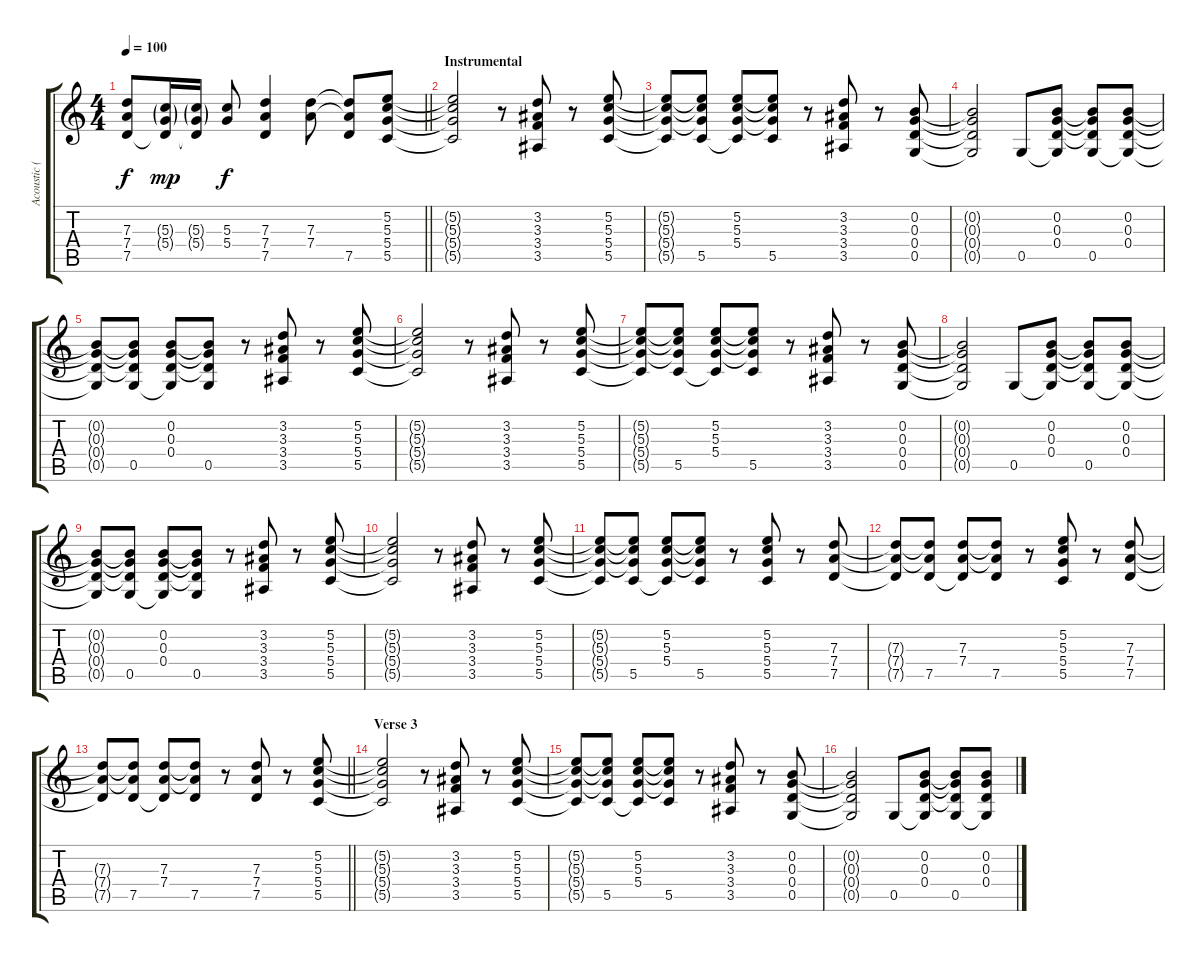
\track ("Acoustic (drop G)" "Acoustic (") {instrument acousticguitarsteel}
\staff {score tabs}
\tuning (E4 B3 G3 D3 G2 E2) {hide}
\ts (4 4)
\tempo 100
\clef g2
\barLineRight lightlight
\ks c
(7.3 7.4 7.5).8{dy f} (5.3{g} 5.4{g} 7.5{t}).16{dy mp} (5.3{g} 5.4{g} 7.5{t}).16 (5.3 5.4).8{dy f} (7.3 7.4 7.5).4 (7.3 7.4).8 (7.3{t} 7.4{t} 7.5).8 (5.2 5.3 5.4 5.5).8 |
\section ("" "Instrumental")
(5.2{t} 5.3{t} 5.4{t} 5.5{t}).2 r.8 (3.2 3.3 3.4 3.5).8 r.8 (5.2 5.3 5.4 5.5).8 |
(5.2{t} 5.3{t} 5.4{t} 5.5{t}).8 (5.2{t} 5.3{t} 5.4{t} 5.5).8 (5.2 5.3 5.4 5.5{t}).8 (5.2{t} 5.3{t} 5.4{t} 5.5).8 r.8 (3.2 3.3 3.4 3.5).8 r.8 (0.2 0.3 0.4 0.5).8 |
(0.2{t} 0.3{t} 0.4{t} 0.5{t}).2 0.5.8 (0.2 0.3 0.4 0.5{t}).8 (0.2{t} 0.3{t} 0.4{t} 0.5).8 (0.2 0.3 0.4 0.5{t}).8 |
(0.2{t} 0.3{t} 0.4{t} 0.5{t}).8 (0.2{t} 0.3{t} 0.4{t} 0.5).8 (0.2 0.3 0.4 0.5{t}).8 (0.2{t} 0.3{t} 0.4{t} 0.5).8 r.8 (3.2 3.3 3.4 3.5).8 r.8 (5.2 5.3 5.4 5.5).8 |
(5.2{t} 5.3{t} 5.4{t} 5.5{t}).2 r.8 (3.2 3.3 3.4 3.5).8 r.8 (5.2 5.3 5.4 5.5).8 |
(5.2{t} 5.3{t} 5.4{t} 5.5{t}).8 (5.2{t} 5.3{t} 5.4{t} 5.5).8 (5.2 5.3 5.4 5.5{t}).8 (5.2{t} 5.3{t} 5.4{t} 5.5).8 r.8 (3.2 3.3 3.4 3.5).8 r.8 (0.2 0.3 0.4 0.5).8 |
(0.2{t} 0.3{t} 0.4{t} 0.5{t}).2 0.5.8 (0.2 0.3 0.4 0.5{t}).8 (0.2{t} 0.3{t} 0.4{t} 0.5).8 (0.2 0.3 0.4 0.5{t}).8 |
(0.2{t} 0.3{t} 0.4{t} 0.5{t}).8 (0.2{t} 0.3{t} 0.4{t} 0.5).8 (0.2 0.3 0.4 0.5{t}).8 (0.2{t} 0.3{t} 0.4{t} 0.5).8 r.8 (3.2 3.3 3.4 3.5).8 r.8 (5.2 5.3 5.4 5.5).8 |
(5.2{t} 5.3{t} 5.4{t} 5.5{t}).2 r.8 (3.2 3.3 3.4 3.5).8 r.8 (5.2 5.3 5.4 5.5).8 |
(5.2{t} 5.3{t} 5.4{t} 5.5{t}).8 (5.2{t} 5.3{t} 5.4{t} 5.5).8 (5.2 5.3 5.4 5.5{t}).8 (5.2{t} 5.3{t} 5.4{t} 5.5).8 r.8 (5.2 5.3 5.4 5.5).8 r.8 (7.3 7.4 7.5).8 |
(7.3{t} 7.4{t} 7.5{t}).8 (7.3{t} 7.4{t} 7.5).8 (7.3 7.4 7.5{t}).8 (7.3{t} 7.4{t} 7.5).8 r.8 (5.2 5.3 5.4 5.5).8 r.8 (7.3 7.4 7.5).8 |
\barLineRight lightlight
(7.3{t} 7.4{t} 7.5{t}).8 (7.3{t} 7.4{t} 7.5).8 (7.3 7.4 7.5{t}).8 (7.3{t} 7.4{t} 7.5).8 r.8 (7.3 7.4 7.5).8 r.8 (5.2 5.3 5.4 5.5).8 |
\section ("" "Verse 3")
(5.2{t} 5.3{t} 5.4{t} 5.5{t}).2 r.8 (3.2 3.3 3.4 3.5).8 r.8 (5.2 5.3 5.4 5.5).8 |
(5.2{t} 5.3{t} 5.4{t} 5.5{t}).8 (5.2{t} 5.3{t} 5.4{t} 5.5).8 (5.2 5.3 5.4 5.5{t}).8 (5.2{t} 5.3{t} 5.4{t} 5.5).8 r.8 (3.2 3.3 3.4 3.5).8 r.8 (0.2 0.3 0.4 0.5).8 |
(0.2{t} 0.3{t} 0.4{t} 0.5{t}).2 0.5.8 (0.2 0.3 0.4 0.5{t}).8 (0.2{t} 0.3{t} 0.4{t} 0.5).8 (0.2 0.3 0.4 0.5{t}).8
